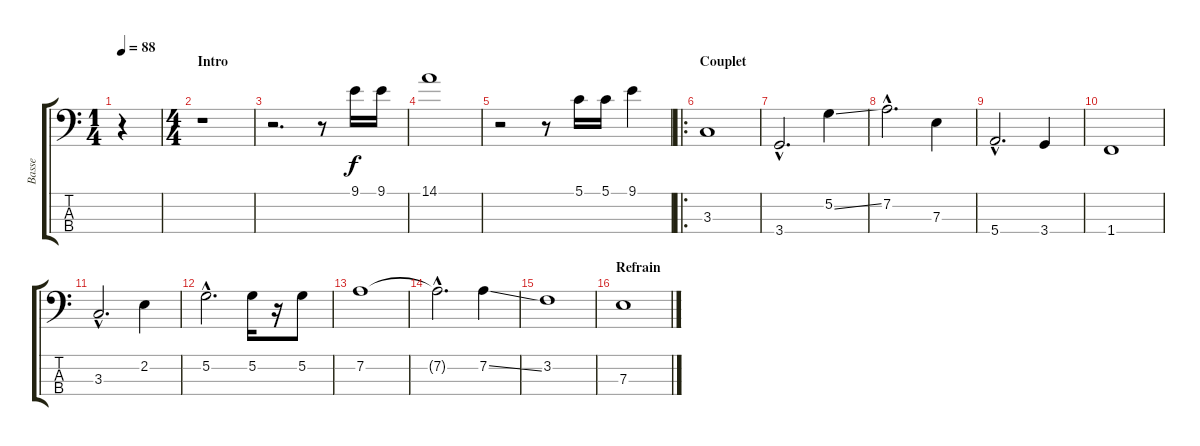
\track ("Basse" "Basse") {instrument electricbassfinger}
\staff {score tabs}
\tuning (G2 D2 A1 E1) {hide}
\ts (1 4)
\tempo 88
\clef f4
\ks c
r.4{dy f instrument electricbassfinger} |
\ts (4 4)
\section ("" "Intro")
r.1 |
r.2{d} r.8 9.1.16 9.1.16 |
14.1.1 |
r.2 r.8 5.1.16 5.1.16 9.1.4 |
\ro
\section ("" "Couplet")
3.3.1 |
3.4{hac}.2{d} 5.2{ss}.4 |
7.2{hac}.2{d} 7.3.4 |
5.4{hac}.2{d} 3.4.4 |
1.4.1 |
3.3{hac}.2{d} 2.2.4 |
5.2{hac}.2{d} 5.2.16 r.16 5.2.8 |
7.2.1 |
7.2{hac t}.2{d} 7.2{ss}.4 |
3.2.1 |
\section ("" "Refrain")
7.3.1
